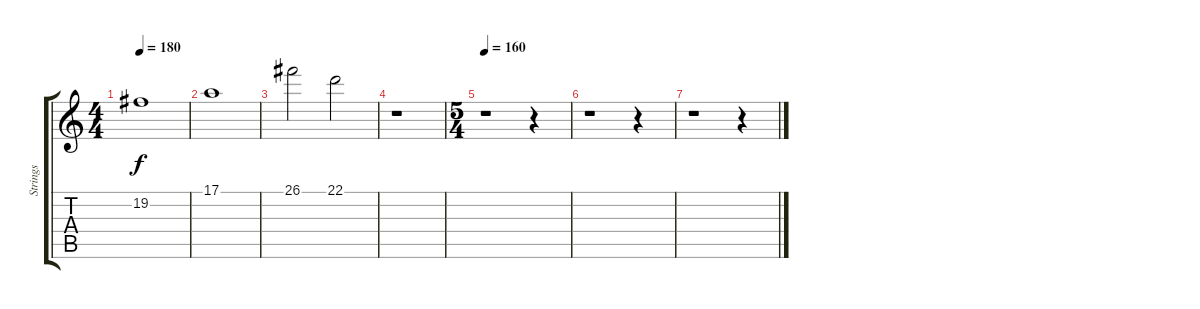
\track ("Strings" "Strings") {instrument stringensemble1}
\staff {score tabs}
\tuning (E4 B3 G3 D3 A2 E2) {hide}
\ts (4 4)
\tempo 180
\clef g2
\ks c
19.2.1{dy f} |
17.1.1 |
26.1.2 22.1.2 |
r.1 |
\ts (5 4)
\tempo 160
r.1 r.4 |
r.1 r.4 |
r.1 r.4
